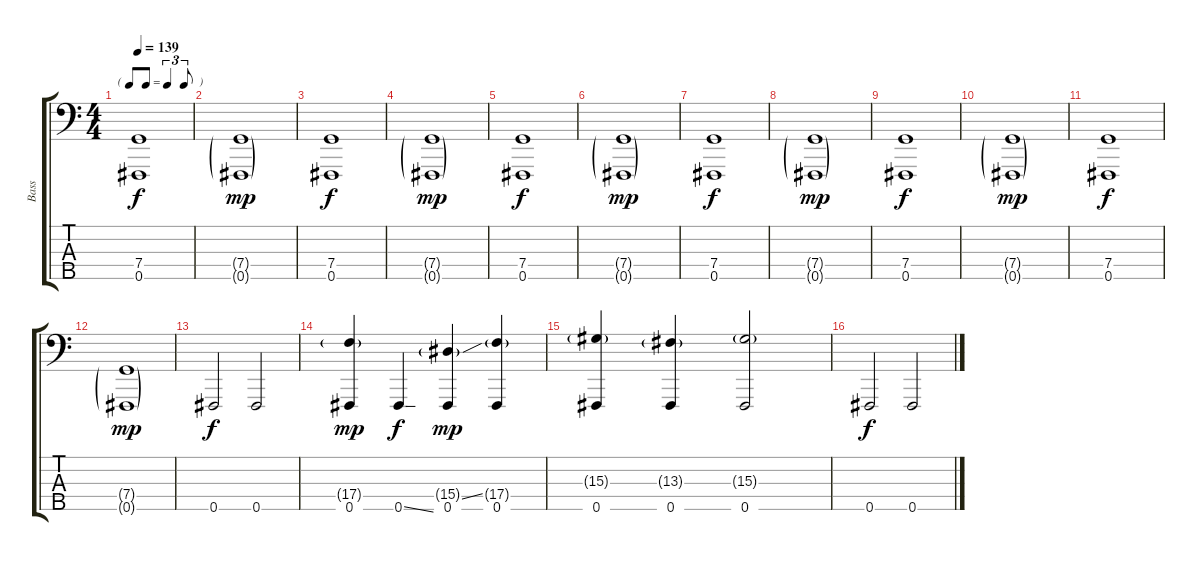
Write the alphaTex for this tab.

\track ("Bass" "Bass") {instrument electricbassfinger}
\staff {score tabs}
\tuning (Eb2 Bb1 F1 C1 Gb0) {hide}
\ts (4 4)
\tf triplet8th
\tempo 139
\clef f4
\ks c
(7.4 0.5).1{dy f} |
(7.4{g} 0.5{g}).1{dy mp} |
(7.4 0.5).1{dy f} |
(7.4{g} 0.5{g}).1{dy mp} |
(7.4 0.5).1{dy f} |
(7.4{g} 0.5{g}).1{dy mp} |
(7.4 0.5).1{dy f} |
(7.4{g} 0.5{g}).1{dy mp} |
(7.4 0.5).1{dy f} |
(7.4{g} 0.5{g}).1{dy mp} |
(7.4 0.5).1{dy f} |
(7.4{g} 0.5{g}).1{dy mp} |
0.5.2{dy f} 0.5.2 |
(17.4{g} 0.5).4{dy mp} 0.5{ss}.4{dy f} (15.4{ss g} 0.5).4{dy mp} (17.4{g} 0.5).4 |
(15.3{g} 0.5).4 (13.3{g} 0.5).4 (15.3{g} 0.5).2 |
0.5.2{dy f} 0.5.2
